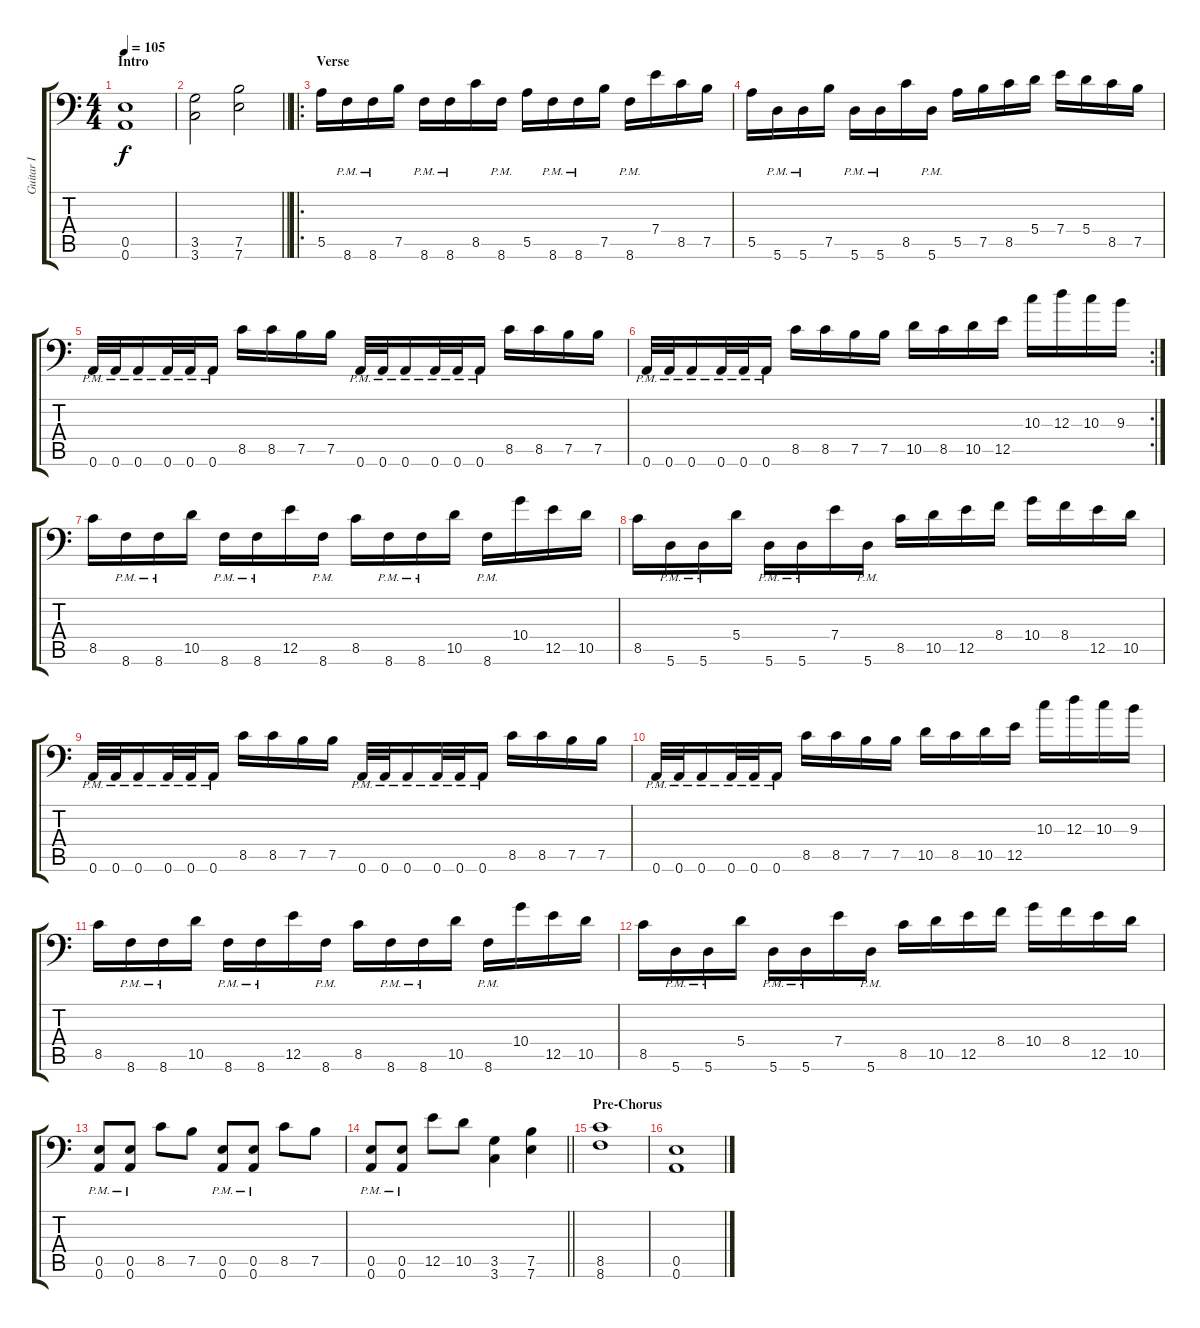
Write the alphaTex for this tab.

\track ("Guitar I" "Guitar I") {instrument distortionguitar}
\staff {score tabs}
\tuning (B3 Gb3 D3 A2 E2 A1) {hide}
\ts (4 4)
\section ("" "Intro")
\tempo 105
\clef f4
\ks c
(0.5 0.6).1{dy f instrument distortionguitar} |
\barLineRight lightlight
(3.5 3.6).2 (7.5 7.6).2 |
\ro
\section ("" "Verse")
5.5.16 8.6{pm}.16 8.6{pm}.16 7.5.16 8.6{pm}.16 8.6{pm}.16 8.5.16 8.6{pm}.16 5.5.16 8.6{pm}.16 8.6{pm}.16 7.5.16 8.6{pm}.16 7.4.16 8.5.16 7.5.16 |
5.5.16 5.6{pm}.16 5.6{pm}.16 7.5.16 5.6{pm}.16 5.6{pm}.16 8.5.16 5.6{pm}.16 5.5.16 7.5.16 8.5.16 5.4.16 7.4.16 5.4.16 8.5.16 7.5.16 |
0.6{pm}.32 0.6{pm}.32 0.6{pm}.16 0.6{pm}.32 0.6{pm}.32 0.6{pm}.16 8.5.16 8.5.16 7.5.16 7.5.16 0.6{pm}.32 0.6{pm}.32 0.6{pm}.16 0.6{pm}.32 0.6{pm}.32 0.6{pm}.16 8.5.16 8.5.16 7.5.16 7.5.16 |
\rc 2
0.6{pm}.32 0.6{pm}.32 0.6{pm}.16 0.6{pm}.32 0.6{pm}.32 0.6{pm}.16 8.5.16 8.5.16 7.5.16 7.5.16 10.5.16 8.5.16 10.5.16 12.5.16 10.3.16 12.3.16 10.3.16 9.3.16 |
8.5.16 8.6{pm}.16 8.6{pm}.16 10.5.16 8.6{pm}.16 8.6{pm}.16 12.5.16 8.6{pm}.16 8.5.16 8.6{pm}.16 8.6{pm}.16 10.5.16 8.6{pm}.16 10.4.16 12.5.16 10.5.16 |
8.5.16 5.6{pm}.16 5.6{pm}.16 5.4.16 5.6{pm}.16 5.6{pm}.16 7.4.16 5.6{pm}.16 8.5.16 10.5.16 12.5.16 8.4.16 10.4.16 8.4.16 12.5.16 10.5.16 |
0.6{pm}.32 0.6{pm}.32 0.6{pm}.16 0.6{pm}.32 0.6{pm}.32 0.6{pm}.16 8.5.16 8.5.16 7.5.16 7.5.16 0.6{pm}.32 0.6{pm}.32 0.6{pm}.16 0.6{pm}.32 0.6{pm}.32 0.6{pm}.16 8.5.16 8.5.16 7.5.16 7.5.16 |
0.6{pm}.32 0.6{pm}.32 0.6{pm}.16 0.6{pm}.32 0.6{pm}.32 0.6{pm}.16 8.5.16 8.5.16 7.5.16 7.5.16 10.5.16 8.5.16 10.5.16 12.5.16 10.3.16 12.3.16 10.3.16 9.3.16 |
8.5.16 8.6{pm}.16 8.6{pm}.16 10.5.16 8.6{pm}.16 8.6{pm}.16 12.5.16 8.6{pm}.16 8.5.16 8.6{pm}.16 8.6{pm}.16 10.5.16 8.6{pm}.16 10.4.16 12.5.16 10.5.16 |
8.5.16 5.6{pm}.16 5.6{pm}.16 5.4.16 5.6{pm}.16 5.6{pm}.16 7.4.16 5.6{pm}.16 8.5.16 10.5.16 12.5.16 8.4.16 10.4.16 8.4.16 12.5.16 10.5.16 |
(0.5{pm} 0.6{pm}).8 (0.5{pm} 0.6{pm}).8 8.5.8 7.5.8 (0.5{pm} 0.6{pm}).8 (0.5{pm} 0.6{pm}).8 8.5.8 7.5.8 |
\barLineRight lightlight
(0.5{pm} 0.6{pm}).8 (0.5{pm} 0.6{pm}).8 12.5.8 10.5.8 (3.5 3.6).4 (7.5 7.6).4 |
\section ("" "Pre-Chorus")
(8.5 8.6).1 |
(0.5 0.6).1
